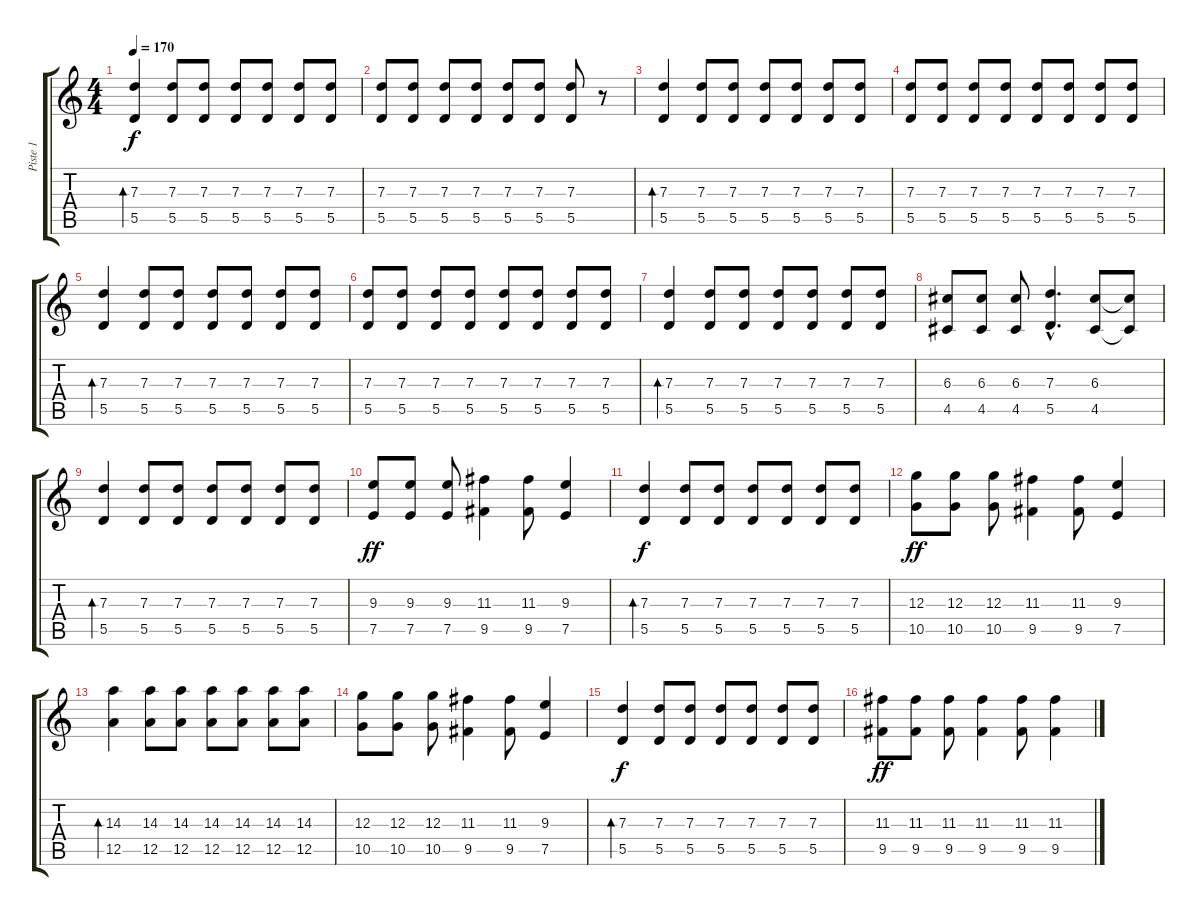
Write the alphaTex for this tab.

\track ("Piste 1" "Piste 1") {instrument distortionguitar}
\staff {score tabs}
\tuning (E4 B3 G3 D3 A2 E2) {hide}
\ts (4 4)
\tempo 170
\clef g2
\ks c
(7.3 5.5).4{bd 480 dy f instrument distortionguitar} (7.3 5.5).8 (7.3 5.5).8 (7.3 5.5).8 (7.3 5.5).8 (7.3 5.5).8 (7.3 5.5).8 |
(7.3 5.5).8 (7.3 5.5).8 (7.3 5.5).8 (7.3 5.5).8 (7.3 5.5).8 (7.3 5.5).8 (7.3 5.5).8 r.8 |
(7.3 5.5).4{bd 480} (7.3 5.5).8 (7.3 5.5).8 (7.3 5.5).8 (7.3 5.5).8 (7.3 5.5).8 (7.3 5.5).8 |
(7.3 5.5).8 (7.3 5.5).8 (7.3 5.5).8 (7.3 5.5).8 (7.3 5.5).8 (7.3 5.5).8 (7.3 5.5).8 (7.3 5.5).8 |
(7.3 5.5).4{bd 480} (7.3 5.5).8 (7.3 5.5).8 (7.3 5.5).8 (7.3 5.5).8 (7.3 5.5).8 (7.3 5.5).8 |
(7.3 5.5).8 (7.3 5.5).8 (7.3 5.5).8 (7.3 5.5).8 (7.3 5.5).8 (7.3 5.5).8 (7.3 5.5).8 (7.3 5.5).8 |
(7.3 5.5).4{bd 480} (7.3 5.5).8 (7.3 5.5).8 (7.3 5.5).8 (7.3 5.5).8 (7.3 5.5).8 (7.3 5.5).8 |
(6.3 4.5).8 (6.3 4.5).8 (6.3 4.5).8 (7.3{hac} 5.5{hac}).4{d} (6.3 4.5).8 (6.3{t} 4.5{t}).8 |
(7.3 5.5).4{bd 480} (7.3 5.5).8 (7.3 5.5).8 (7.3 5.5).8 (7.3 5.5).8 (7.3 5.5).8 (7.3 5.5).8 |
(9.3 7.5).8{dy ff} (9.3 7.5).8 (9.3 7.5).8 (11.3 9.5).4 (11.3 9.5).8 (9.3 7.5).4 |
(7.3 5.5).4{bd 480 dy f} (7.3 5.5).8 (7.3 5.5).8 (7.3 5.5).8 (7.3 5.5).8 (7.3 5.5).8 (7.3 5.5).8 |
(12.3 10.5).8{dy ff} (12.3 10.5).8 (12.3 10.5).8 (11.3 9.5).4 (11.3 9.5).8 (9.3 7.5).4 |
(14.3 12.5).4{bd 480} (14.3 12.5).8 (14.3 12.5).8 (14.3 12.5).8 (14.3 12.5).8 (14.3 12.5).8 (14.3 12.5).8 |
(12.3 10.5).8 (12.3 10.5).8 (12.3 10.5).8 (11.3 9.5).4 (11.3 9.5).8 (9.3 7.5).4 |
(7.3 5.5).4{bd 480 dy f} (7.3 5.5).8 (7.3 5.5).8 (7.3 5.5).8 (7.3 5.5).8 (7.3 5.5).8 (7.3 5.5).8 |
(11.3 9.5).8{dy ff} (11.3 9.5).8 (11.3 9.5).8 (11.3 9.5).4 (11.3 9.5).8 (11.3 9.5).4
